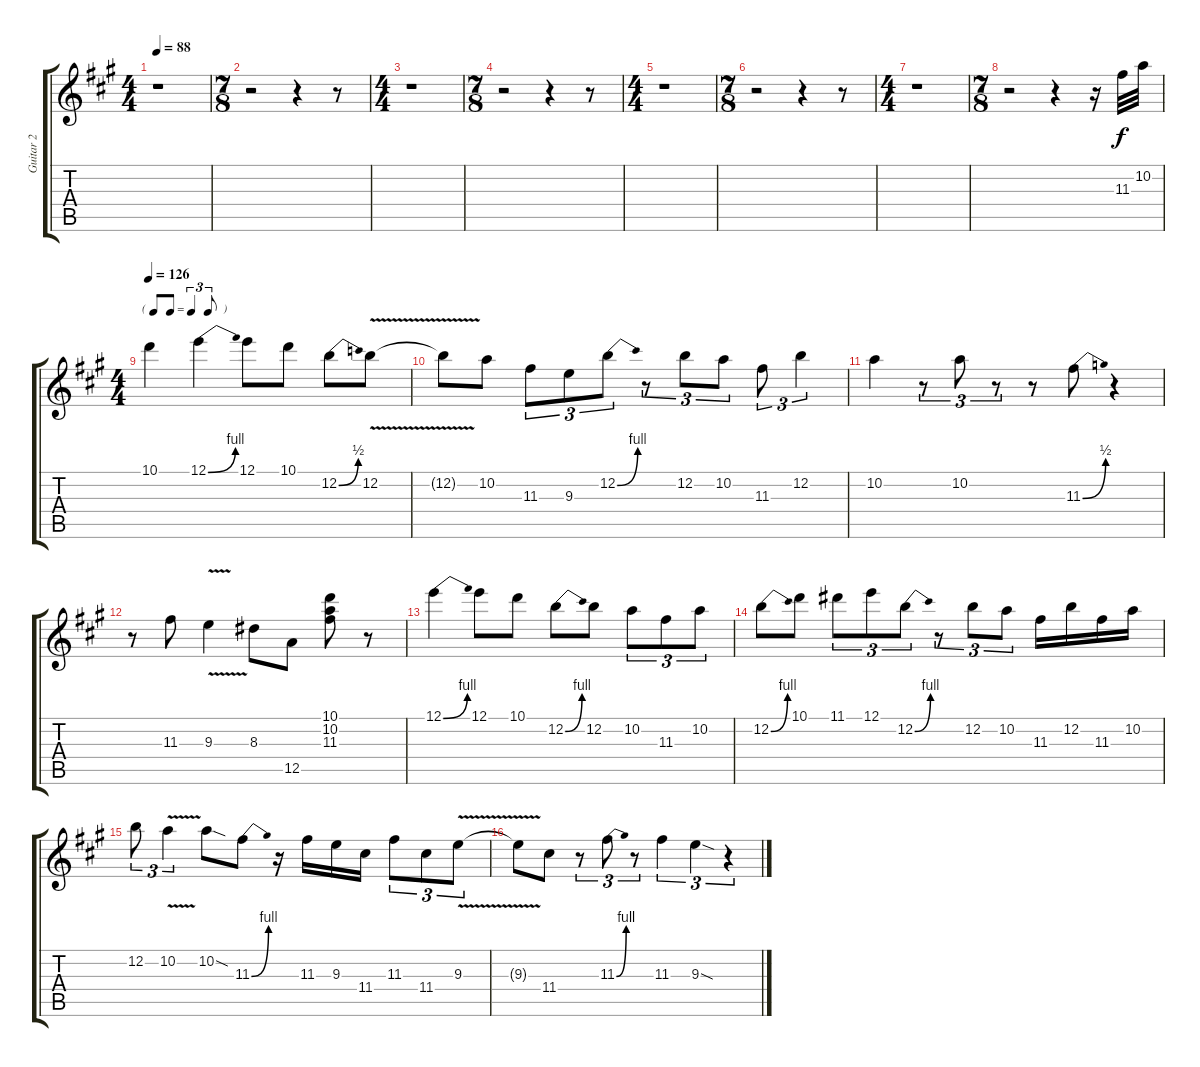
\track ("Guitar 2" "Guitar 2") {instrument distortionguitar}
\staff {score tabs}
\tuning (E4 B3 G3 D3 A2 E2) {hide}
\ts (4 4)
\tempo 88
\clef g2
\ks a
r.1{dy f} |
\ts (7 8)
r.2 r.4 r.8 |
\ts (4 4)
r.1 |
\ts (7 8)
r.2 r.4 r.8 |
\ts (4 4)
r.1 |
\ts (7 8)
r.2 r.4 r.8 |
\ts (4 4)
r.1 |
\ts (7 8)
r.2 r.4 r.16 11.3.32 10.2.32 |
\ts (4 4)
\tf triplet8th
\tempo 126
10.1.4 12.1{be (bend 0 0 60 4)}.4 12.1.8 10.1.8 12.2{be (bend 0 0 60 2)}.8 12.2{v}.8 |
12.2{t}.8 10.2.8 11.3.8{tu (3 2)} 9.3.8{tu (3 2)} 12.2{be (bend 0 0 60 4)}.8{tu (3 2)} r.8{tu (3 2)} 12.2.8{tu (3 2)} 10.2.8{tu (3 2)} 11.3.8{tu (3 2)} 12.2.4{tu (3 2)} |
10.2.4 r.8{tu (3 2)} 10.2.8{tu (3 2)} r.8{tu (3 2)} r.8 11.3{be (bend 0 0 60 2)}.8 r.4 |
r.8 11.3.8 9.3{v}.4 8.3.8 12.5.8 (10.1 10.2 11.3).8 r.8 |
12.1{be (bend 0 0 60 4)}.4 12.1.8 10.1.8 12.2{be (bend 0 0 60 4)}.8 12.2.8 10.2.8{tu (3 2)} 11.3.8{tu (3 2)} 10.2.8{tu (3 2)} |
12.2{be (bend 0 0 60 4)}.8 10.1.8 11.1.8{tu (3 2)} 12.1.8{tu (3 2)} 12.2{be (bend 0 0 60 4)}.8{tu (3 2)} r.8{tu (3 2)} 12.2.8{tu (3 2)} 10.2.8{tu (3 2)} 11.3.16 12.2.16 11.3.16 10.2.16 |
12.2.8{tu (3 2)} 10.2{v}.4{tu (3 2)} 10.2{sod}.8 11.3{be (bend 0 0 60 4)}.8 r.16 11.3.16 9.3.16 11.4.16 11.3.8{tu (3 2)} 11.4.8{tu (3 2)} 9.3{v}.8{tu (3 2)} |
9.3{t}.8 11.4.8 r.8{tu (3 2)} 11.3{be (bend 0 0 60 4)}.8{tu (3 2)} r.8{tu (3 2)} 11.3.4{tu (3 2)} 9.3{sod}.4{tu (3 2)} r.4{tu (3 2)}
